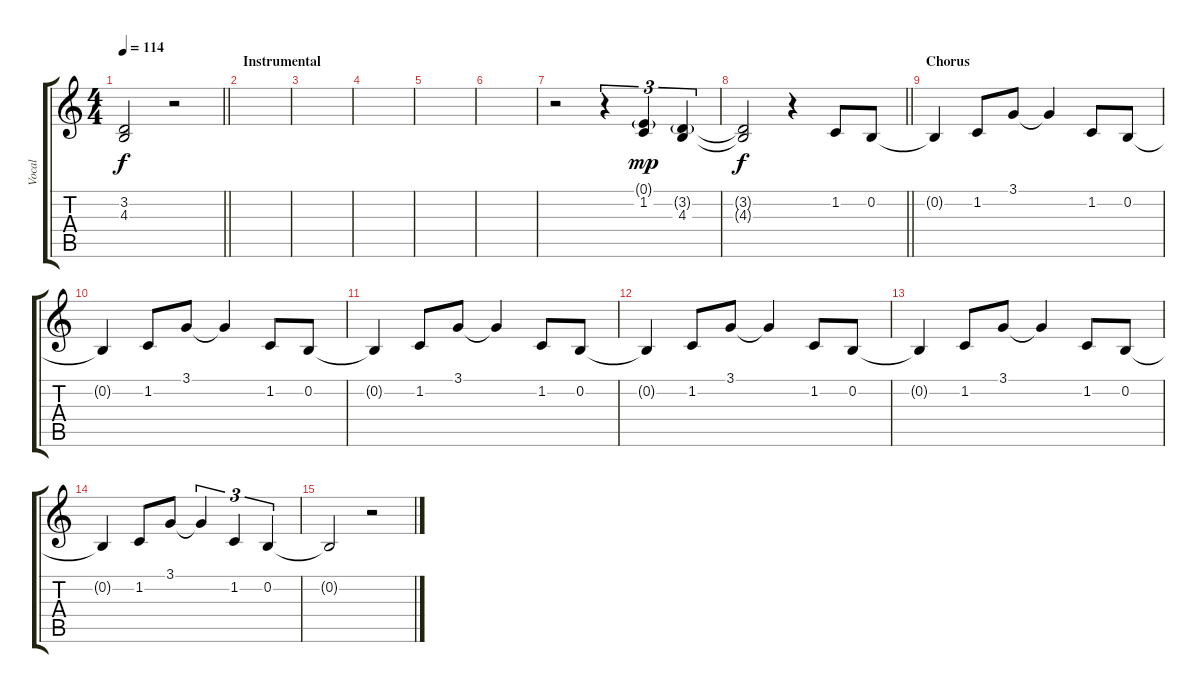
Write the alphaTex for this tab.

\track ("Vocal" "Vocal") {instrument acousticgrandpiano}
\staff {score tabs}
\tuning (E4 B3 G3 D3 A2 E2) {hide}
\ts (4 4)
\tempo 114
\clef g2
\barLineRight lightlight
\ks c
(3.2{t} 4.3{t}).2{dy f} r.2 |
\section ("" "Instrumental")
|
|
|
|
|
r.2 r.4{tu (3 2)} (0.1{g} 1.2).4{tu (3 2) dy mp} (3.2{g} 4.3).4{tu (3 2)} |
\barLineRight lightlight
(3.2{t} 4.3{t}).2{dy f} r.4 1.2.8 0.2.8 |
\section ("" "Chorus")
0.2{t}.4 1.2.8 3.1.8 3.1{t}.4 1.2.8 0.2.8 |
0.2{t}.4 1.2.8 3.1.8 3.1{t}.4 1.2.8 0.2.8 |
0.2{t}.4 1.2.8 3.1.8 3.1{t}.4 1.2.8 0.2.8 |
0.2{t}.4 1.2.8 3.1.8 3.1{t}.4 1.2.8 0.2.8 |
0.2{t}.4 1.2.8 3.1.8 3.1{t}.4 1.2.8 0.2.8 |
0.2{t}.4 1.2.8 3.1.8 3.1{t}.4{tu (3 2)} 1.2.4{tu (3 2)} 0.2.4{tu (3 2)} |
0.2{t}.2 r.2
